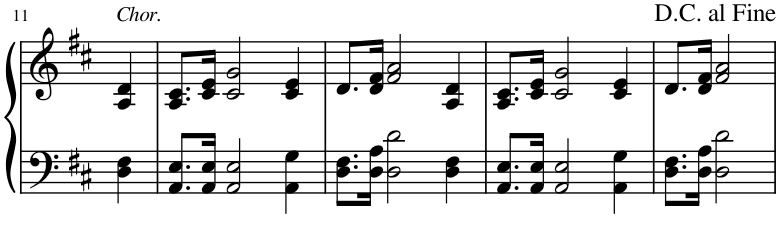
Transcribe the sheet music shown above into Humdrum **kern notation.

**kern	**kern
*part1	*part1
*staff2	*staff1
*I"Piano	*
*I'Pno.	*
!!LO:PB:g=z
*clefF4	*clefG2
*k[f#c#]	*k[f#c#]
*M4/4	*M4/4
=11	=11
!	!LO:TX:a:i:t=Chor.
4D\ 4F#\	4A/ 4d/
=12	=12
8.AA/ 8.E/L	8.A/ 8.c#/L
16AA/ 16E/Jk	16c#/ 16e/Jk
2AA/ 2E/	2c#/ 2g/
4AA\ 4G\	4c#/ 4e/
=13	=13
8.D\ 8.F#\L	8.d/L
16D\ 16A\Jk	16d/ 16f#/Jk
2D\ 2d\	2f#/ 2a/
4D\ 4F#\	4A/ 4d/
=14	=14
8.AA/ 8.E/L	8.A/ 8.c#/L
16AA/ 16E/Jk	16c#/ 16e/Jk
2AA/ 2E/	2c#/ 2g/
4AA\ 4G\	4c#/ 4e/
=15	=15
8.D\ 8.F#\L	8.d/L
16D\ 16A\Jk	16d/ 16f#/Jk
2D\ 2d\	2f#/ 2a/
=	=
*-	*-
